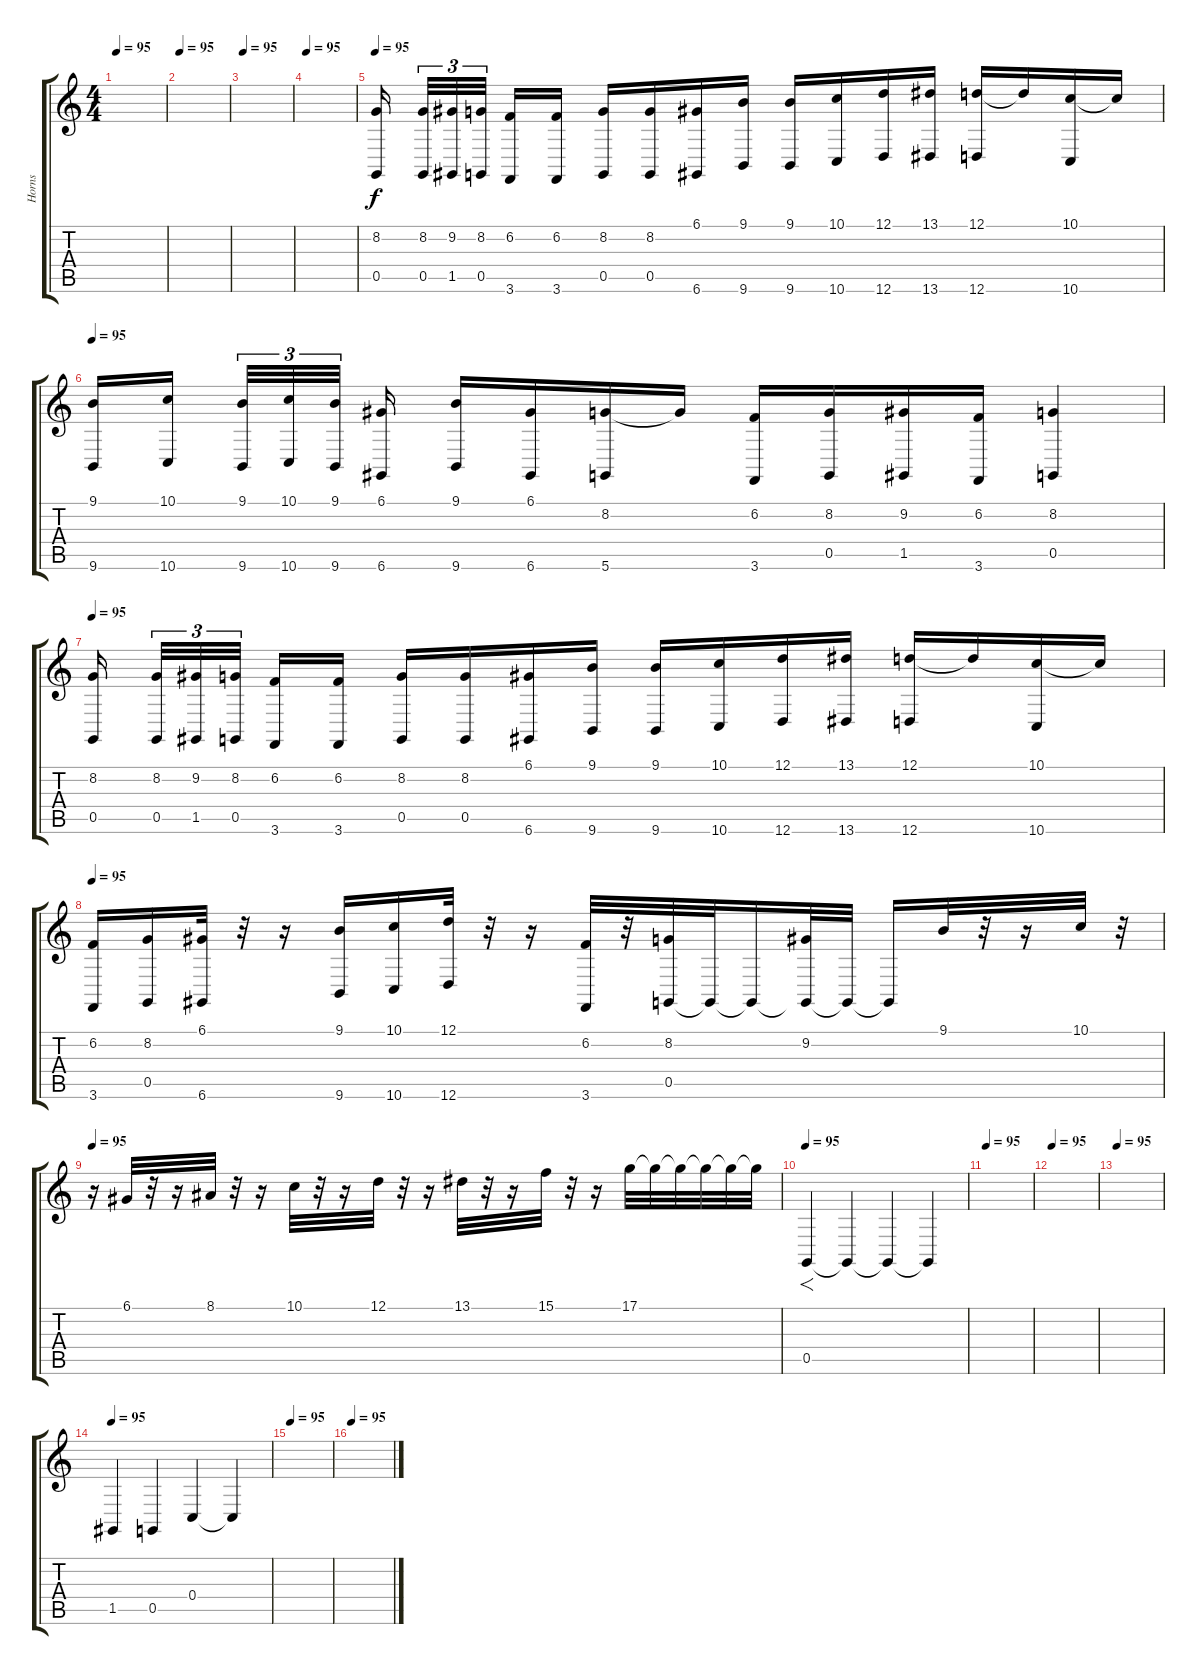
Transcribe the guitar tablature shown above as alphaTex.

\track ("Horns" "Horns") {instrument brasssection}
\staff {score tabs}
\tuning (D4 B3 G3 C3 G2 D2) {hide}
\ts (4 4)
\tempo 95
\clef g2
\ks c
|
\tempo 95
|
\tempo 95
|
\tempo 95
|
\tempo 95
(8.2 0.5).16 (8.2 0.5).32{tu (3 2)} (9.2 1.5).32{tu (3 2)} (8.2 0.5).32{tu (3 2)} (6.2 3.6).16 (6.2 3.6).16 (8.2 0.5).16 (8.2 0.5).16 (6.1 6.6).16 (9.1 9.6).16 (9.1 9.6).16 (10.1 10.6).16 (12.1 12.6).16 (13.1 13.6).16 (12.1 12.6).16 12.1{t}.16 (10.1 10.6).16 10.1{t}.16 |
\tempo 95
(9.1 9.6).16 (10.1 10.6).16 (9.1 9.6).32{tu (3 2)} (10.1 10.6).32{tu (3 2)} (9.1 9.6).32{tu (3 2)} (6.1 6.6).16 (9.1 9.6).16 (6.1 6.6).16 (8.2 5.6).16 8.2{t}.16 (6.2 3.6).16 (8.2 0.5).16 (9.2 1.5).16 (6.2 3.6).16 (8.2 0.5).4 |
\tempo 95
(8.2 0.5).16 (8.2 0.5).32{tu (3 2)} (9.2 1.5).32{tu (3 2)} (8.2 0.5).32{tu (3 2)} (6.2 3.6).16 (6.2 3.6).16 (8.2 0.5).16 (8.2 0.5).16 (6.1 6.6).16 (9.1 9.6).16 (9.1 9.6).16 (10.1 10.6).16 (12.1 12.6).16 (13.1 13.6).16 (12.1 12.6).16 12.1{t}.16 (10.1 10.6).16 10.1{t}.16 |
\tempo 95
(6.2 3.6).16 (8.2 0.5).16 (6.1 6.6).32 r.32 r.16 (9.1 9.6).16 (10.1 10.6).16 (12.1 12.6).32 r.32 r.16 (6.2 3.6).32 r.32 (8.2 0.5).32 0.5{t}.32 0.5{t}.16 (9.2 0.5{t}).32 0.5{t}.32 0.5{t}.16 9.1.32 r.32 r.16 10.1.32 r.32 |
\tempo 95
r.16 6.1.32 r.32 r.16 8.1.32 r.32 r.16 10.1.32 r.32 r.16 12.1.32 r.32 r.16 13.1.32 r.32 r.16 15.1.32 r.32 r.16 17.1.32 17.1{t}.32 17.1{t}.32 17.1{t}.32 17.1{t}.32 17.1{t}.32 |
\tempo 95
0.5.4{f} 0.5{t}.4 0.5{t}.4 0.5{t}.4 |
\tempo 95
|
\tempo 95
|
\tempo 95
|
\tempo 95
1.5.4 0.5.4 0.4.4 0.4{t}.4 |
\tempo 95
|
\tempo 95
